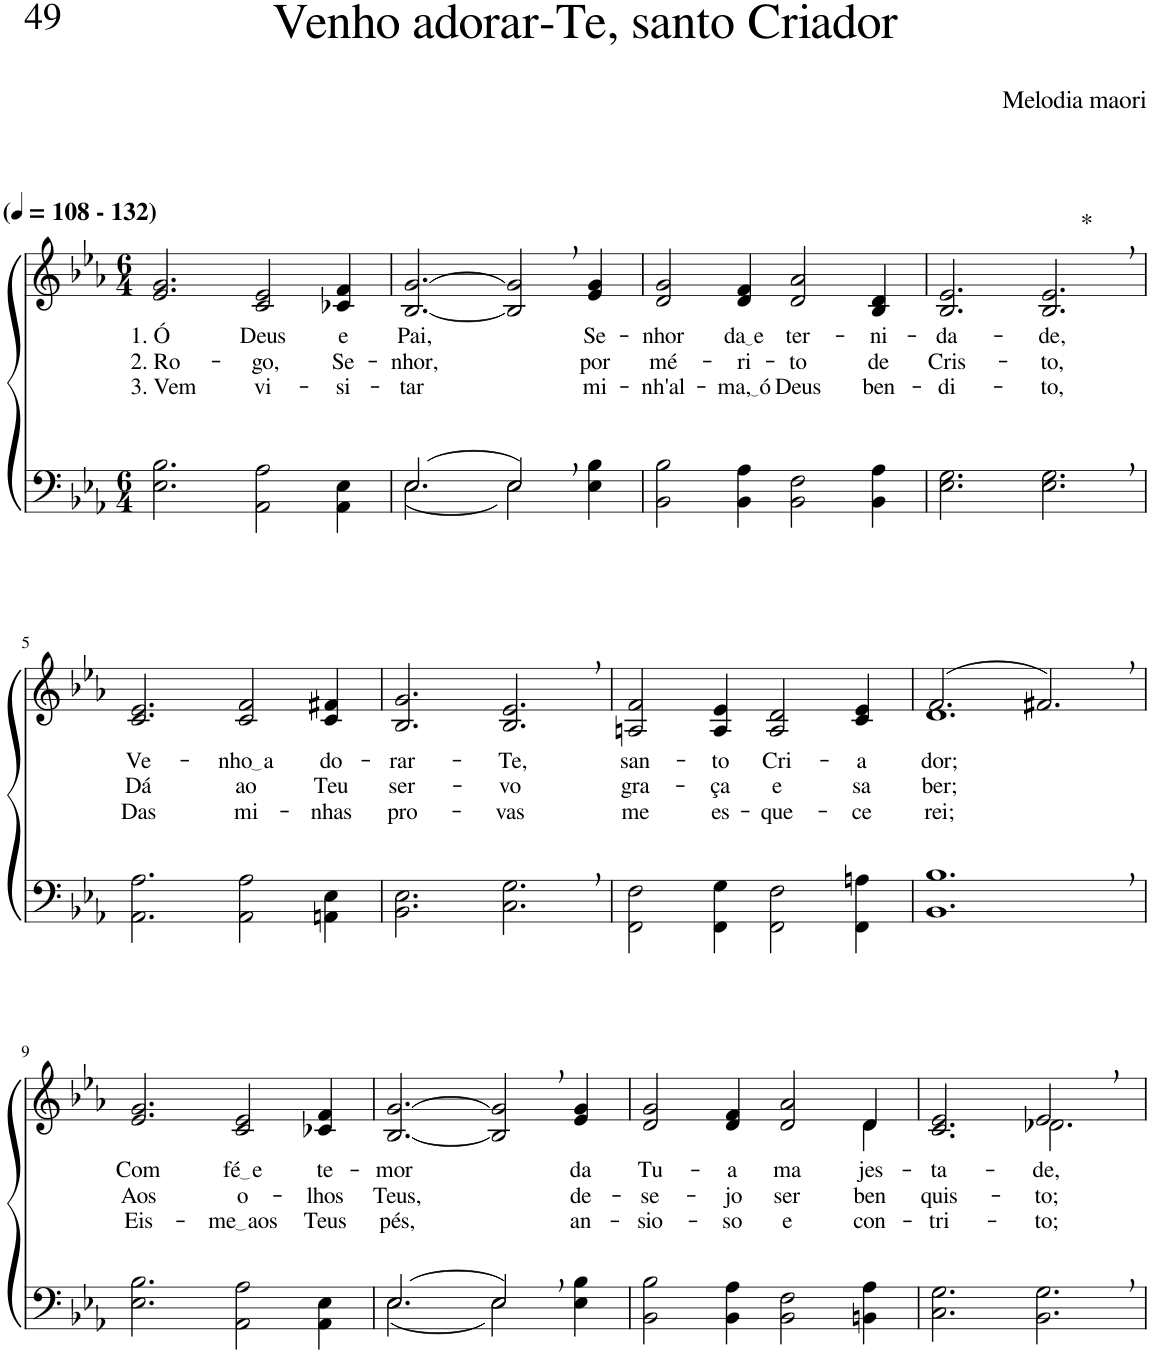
**kern	**kern	**text	**text	**text	**harte
*part2	*part1	*part1	*part1	*part1	*part1
*staff2	*staff1	*staff1	*staff1	*staff1	*
*I"Parte III e IV	*I"Parte I e II	*	*	*	*
*clefF4	*clefG2	*	*	*	*
*Trd-1c-2	*Trd-1c-2	*	*	*	*
*k[b-e-a-]	*k[b-e-a-]	*	*	*	*
*M6/4	*M6/4	*	*	*	*
*MM108	*MM108	*	*	*	*
=1	=1	=1	=1	=1	=1
!	!LO:TX:a:B:t=(	!	!	!	!
!	!LO:TX:a:B:t=- 132)	!	!	!	!
!	!	!LO:LY:b	!LO:LY:b	!LO:LY:b	!
2.E-\ 2.B-\	2.e-/ 2.g/	1. Ó	2. Ro-	3. Vem	.
!	!	!LO:LY:b	!LO:LY:b	!LO:LY:b	!
2AA-\ 2A-\	2c/ 2e-/	Deus	-go,	vi-	.
!	!	!LO:LY:b	!LO:LY:b	!LO:LY:b	!
4AA-\ 4E-\	4c-X/ 4f/	e	Se-	-si-	.
=2	=2	=2	=2	=2	=2
*^	*	*	*	*	*
!	!	!	!LO:LY:b	!LO:LY:b	!LO:LY:b	!
[2.E-\	[2.E-/	[2.B-/ [2.g/	Pai,	-nhor,	-tar	.
2E-,\]	2E-/]	2B-/], 2g/],	.	.	.	.
!	!	!	!LO:LY:b	!LO:LY:b	!LO:LY:b	!
4E-\ 4B-\	4ryy	4e-/ 4g/	Se-	por	mi-	.
=3	=3	=3	=3	=3	=3	=3
!	!	!	!LO:LY:b	!LO:LY:b	!LO:LY:b	!
*v	*v	*	*	*	*	*
2BB-\ 2B-\	2d/ 2g/	-nhor	mé-	-nh'al-	.
!	!	!LO:LY:b	!LO:LY:b	!LO:LY:b	!
4BB-\ 4A-\	4d/ 4f/	da e	-ri-	ma, ó	.
!	!	!LO:LY:b	!LO:LY:b	!LO:LY:b	!
2BB-\ 2F\	2d/ 2a-/	ter-	-to	Deus	.
!	!	!LO:LY:b	!LO:LY:b	!LO:LY:b	!
4BB-\ 4A-\	4B-/ 4d/	-ni-	de	ben-	.
=4	=4	=4	=4	=4	=4
!	!	!LO:LY:b	!LO:LY:b	!LO:LY:b	!
2.E-\ 2.G\	2.B-/ 2.e-/	-da-	Cris-	-di-	.
!	!	!LO:LY:b	!LO:LY:b	!LO:LY:b	!LO:H:kt=*
2.E-\, 2.G\,	2.B-/, 2.e-/,	-de,	-to,	-to,	N
!!LO:LB:g=z
=5	=5	=5	=5	=5	=5
!	!	!LO:LY:b	!LO:LY:b	!LO:LY:b	!
2.AA-\ 2.A-\	2.c/ 2.e-/	Ve-	Dá	Das	.
!	!	!LO:LY:b	!LO:LY:b	!LO:LY:b	!
2AA-\ 2A-\	2c/ 2f/	nho a	ao	mi-	.
!	!	!LO:LY:b	!LO:LY:b	!LO:LY:b	!
4AAn\ 4E-\	4c/ 4f#X/	do-	Teu	-nhas	.
=6	=6	=6	=6	=6	=6
!	!	!LO:LY:b	!LO:LY:b	!LO:LY:b	!
2.BB-\ 2.E-\	2.B-/ 2.g/	-rar-	ser-	pro-	.
!	!	!LO:LY:b	!LO:LY:b	!LO:LY:b	!
2.C\, 2.G\,	2.B-/, 2.e-/,	-Te,	-vo	-vas	.
=7	=7	=7	=7	=7	=7
!	!	!LO:LY:b	!LO:LY:b	!LO:LY:b	!
2FF\ 2F\	2An/ 2f/	san-	gra-	me	.
!	!	!LO:LY:b	!LO:LY:b	!LO:LY:b	!
4FF\ 4G\	4A/ 4e-/	-to	-ça	es-	.
!	!	!LO:LY:b	!LO:LY:b	!LO:LY:b	!
2FF\ 2F\	2A/ 2d/	Cri-	e	-que-	.
!	!	!LO:LY:b	!LO:LY:b	!LO:LY:b	!
4FF\ 4An\	4c/ 4e-/	-a-	sa	-ce-	.
=8	=8	=8	=8	=8	=8
*	*^	*	*	*	*
!	!	!	!LO:LY:b	!LO:LY:b	!LO:LY:b	!
1.BB-, 1.B-,	(2.f/	1.d	-dor;	ber;	-rei;	.
.	2.f#X,/)	.	.	.	.	.
*	*v	*v	*	*	*	*
!!LO:LB:g=z
=9	=9	=9	=9	=9	=9
!	!	!LO:LY:b	!LO:LY:b	!LO:LY:b	!
2.E-\ 2.B-\	2.e-/ 2.g/	Com	Aos	Eis-	.
!	!	!LO:LY:b	!LO:LY:b	!LO:LY:b	!
2AA-\ 2A-\	2c/ 2e-/	fé e	o-	me aos	.
!	!	!LO:LY:b	!LO:LY:b	!LO:LY:b	!
4AA-\ 4E-\	4c-X/ 4f/	te-	-lhos	Teus	.
=10	=10	=10	=10	=10	=10
*^	*	*	*	*	*
!	!	!	!LO:LY:b	!LO:LY:b	!LO:LY:b	!
[2.E-\	[2.E-/	[2.B-/ [2.g/	-mor	Teus,	pés,	.
2E-,\]	2E-/]	2B-/], 2g/],	.	.	.	.
!	!	!	!LO:LY:b	!LO:LY:b	!LO:LY:b	!
4E-\ 4B-\	4ryy	4e-/ 4g/	da	de-	an-	.
=11	=11	=11	=11	=11	=11	=11
!	!	!	!LO:LY:b	!LO:LY:b	!LO:LY:b	!
*v	*v	*^	*	*	*	*
2BB-\ 2B-\	2d/ 2g/	4ryy	Tu-	-se-	-sio-	.
!	!	!	!LO:LY:b	!LO:LY:b	!LO:LY:b	!
*	*v	*v	*	*	*	*
4BB-\ 4A-\	4d/ 4f/	-a	-jo	-so	.
!	!	!LO:LY:b	!LO:LY:b	!LO:LY:b	!
2BB-\ 2F\	2d/ 2a-/	ma-	ser	e	.
*	*^	*	*	*	*
!	!	!	!LO:LY:b	!LO:LY:b	!LO:LY:b	!
4BBn\ 4A-\	4d/	4d\	-jes-	ben	con-	.
=12	=12	=12	=12	=12	=12	=12
!	!	!	!LO:LY:b	!LO:LY:b	!LO:LY:b	!
2.C\ 2.G\	2.ryy	2.c/ 2.e-/	-ta-	quis-	-tri-	.
!	!	!	!LO:LY:b	!LO:LY:b	!LO:LY:b	!
2.BB-\, 2.G\,	2e-,/	2.d-X\	-de,	-to;	-to;	.
.	4ryy	.	.	.	.	.
*	*v	*v	*	*	*	*
=	=	=	=	=	=
*-	*-	*-	*-	*-	*-
